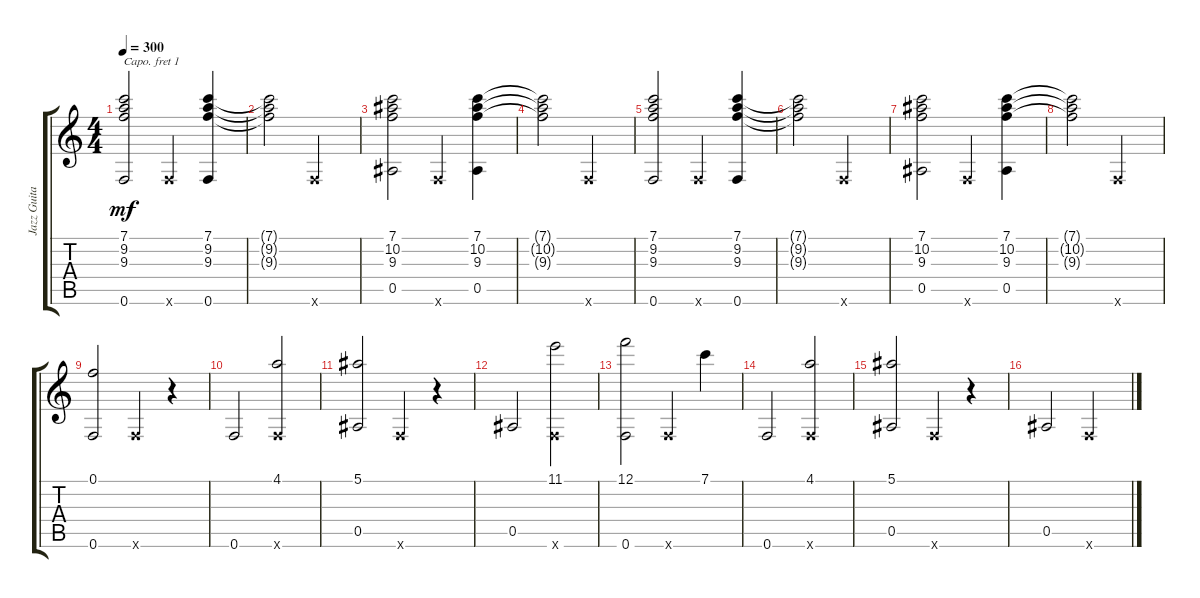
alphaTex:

\track ("Jazz Guitar" "Jazz Guita") {instrument electricguitarjazz}
\staff {score tabs}
\capo 1
\tuning (E4 B3 G3 D3 A2 E2) {hide}
\ts (4 4)
\tempo 300
\clef g2
\ks c
(7.1 9.2 9.3 0.6).2{dy mf} 0.6{x}.4 (7.1 9.2 9.3 0.6).4 |
(7.1{t} 9.2{t} 9.3{t}).2 0.6{x}.2 |
(7.1 10.2 9.3 0.5).2 0.6{x}.4 (7.1 10.2 9.3 0.5).4 |
(7.1{t} 10.2{t} 9.3{t}).2 0.6{x}.2 |
(7.1 9.2 9.3 0.6).2 0.6{x}.4 (7.1 9.2 9.3 0.6).4 |
(7.1{t} 9.2{t} 9.3{t}).2 0.6{x}.2 |
(7.1 10.2 9.3 0.5).2 0.6{x}.4 (7.1 10.2 9.3 0.5).4 |
(7.1{t} 10.2{t} 9.3{t}).2 0.6{x}.2 |
(0.1 0.6).2 0.6{x}.4 r.4 |
0.6.2 (4.1 0.6{x}).2 |
(5.1 0.5).2 0.6{x}.4 r.4 |
0.5.2 (11.1 0.6{x}).2 |
(12.1 0.6).2 0.6{x}.4 7.1.4 |
0.6.2 (4.1 0.6{x}).2 |
(5.1 0.5).2 0.6{x}.4 r.4 |
0.5.2 0.6{x}.2
